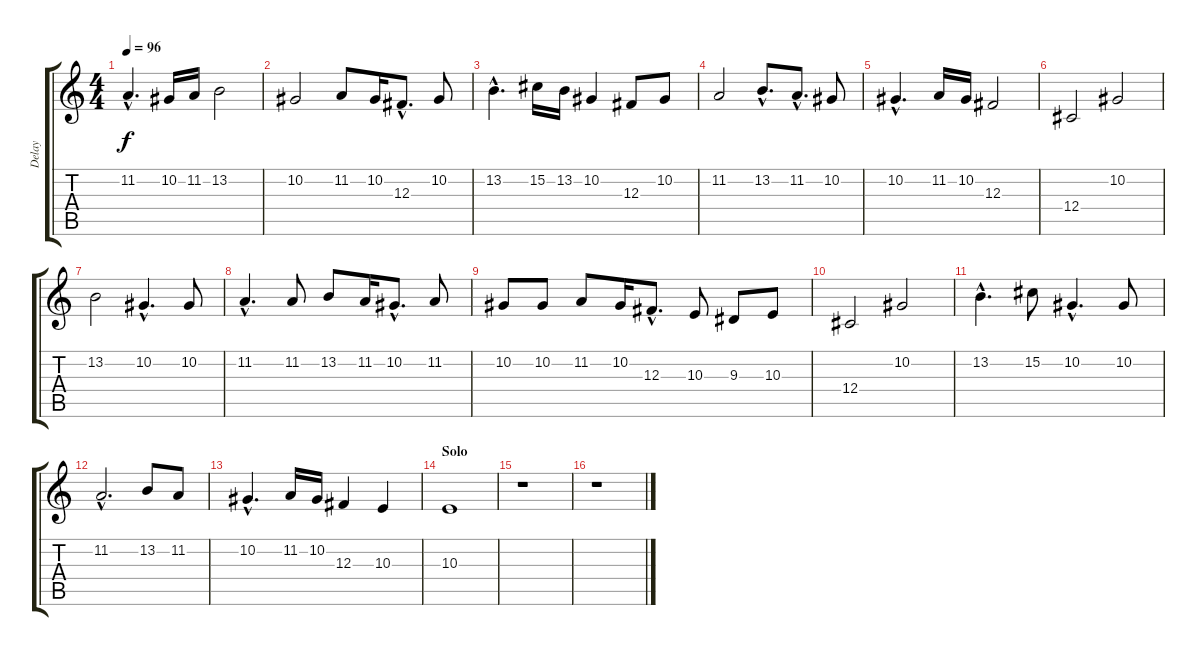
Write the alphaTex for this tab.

\track ("Delay" "Delay") {instrument pad8sweep}
\staff {score tabs}
\tuning (Eb4 Bb3 Gb3 Db3 Ab2 Eb2) {hide}
\ts (4 4)
\tempo 96
\clef g2
\ks c
11.2{hac}.4{d dy f} 10.2.16 11.2.16 13.2.2 |
10.2.2 11.2.8 10.2.16 12.3{hac}.8{d} 10.2.8 |
13.2{hac}.4{d} 15.2.16 13.2.16 10.2.4 12.3.8 10.2.8 |
11.2.2 13.2{hac}.8{d} 11.2{hac}.8{d} 10.2.8 |
10.2{hac}.4{d} 11.2.16 10.2.16 12.3.2 |
\section ("" "")
12.4.2 10.2.2 |
13.2.2 10.2{hac}.4{d} 10.2.8 |
11.2{hac}.4{d} 11.2.8 13.2.8 11.2.16 10.2{hac}.8{d} 11.2.8 |
10.2.8 10.2.8 11.2.8 10.2.16 12.3{hac}.8{d} 10.3.8 9.3.8 10.3.8 |
12.4.2 10.2.2 |
13.2{hac}.4{d} 15.2.8 10.2{hac}.4{d} 10.2.8 |
11.2{hac}.2{d} 13.2.8 11.2.8 |
10.2{hac}.4{d} 11.2.16 10.2.16 12.3.4 10.3.4 |
\section ("" "Solo")
10.3.1 |
r.1 |
r.1
